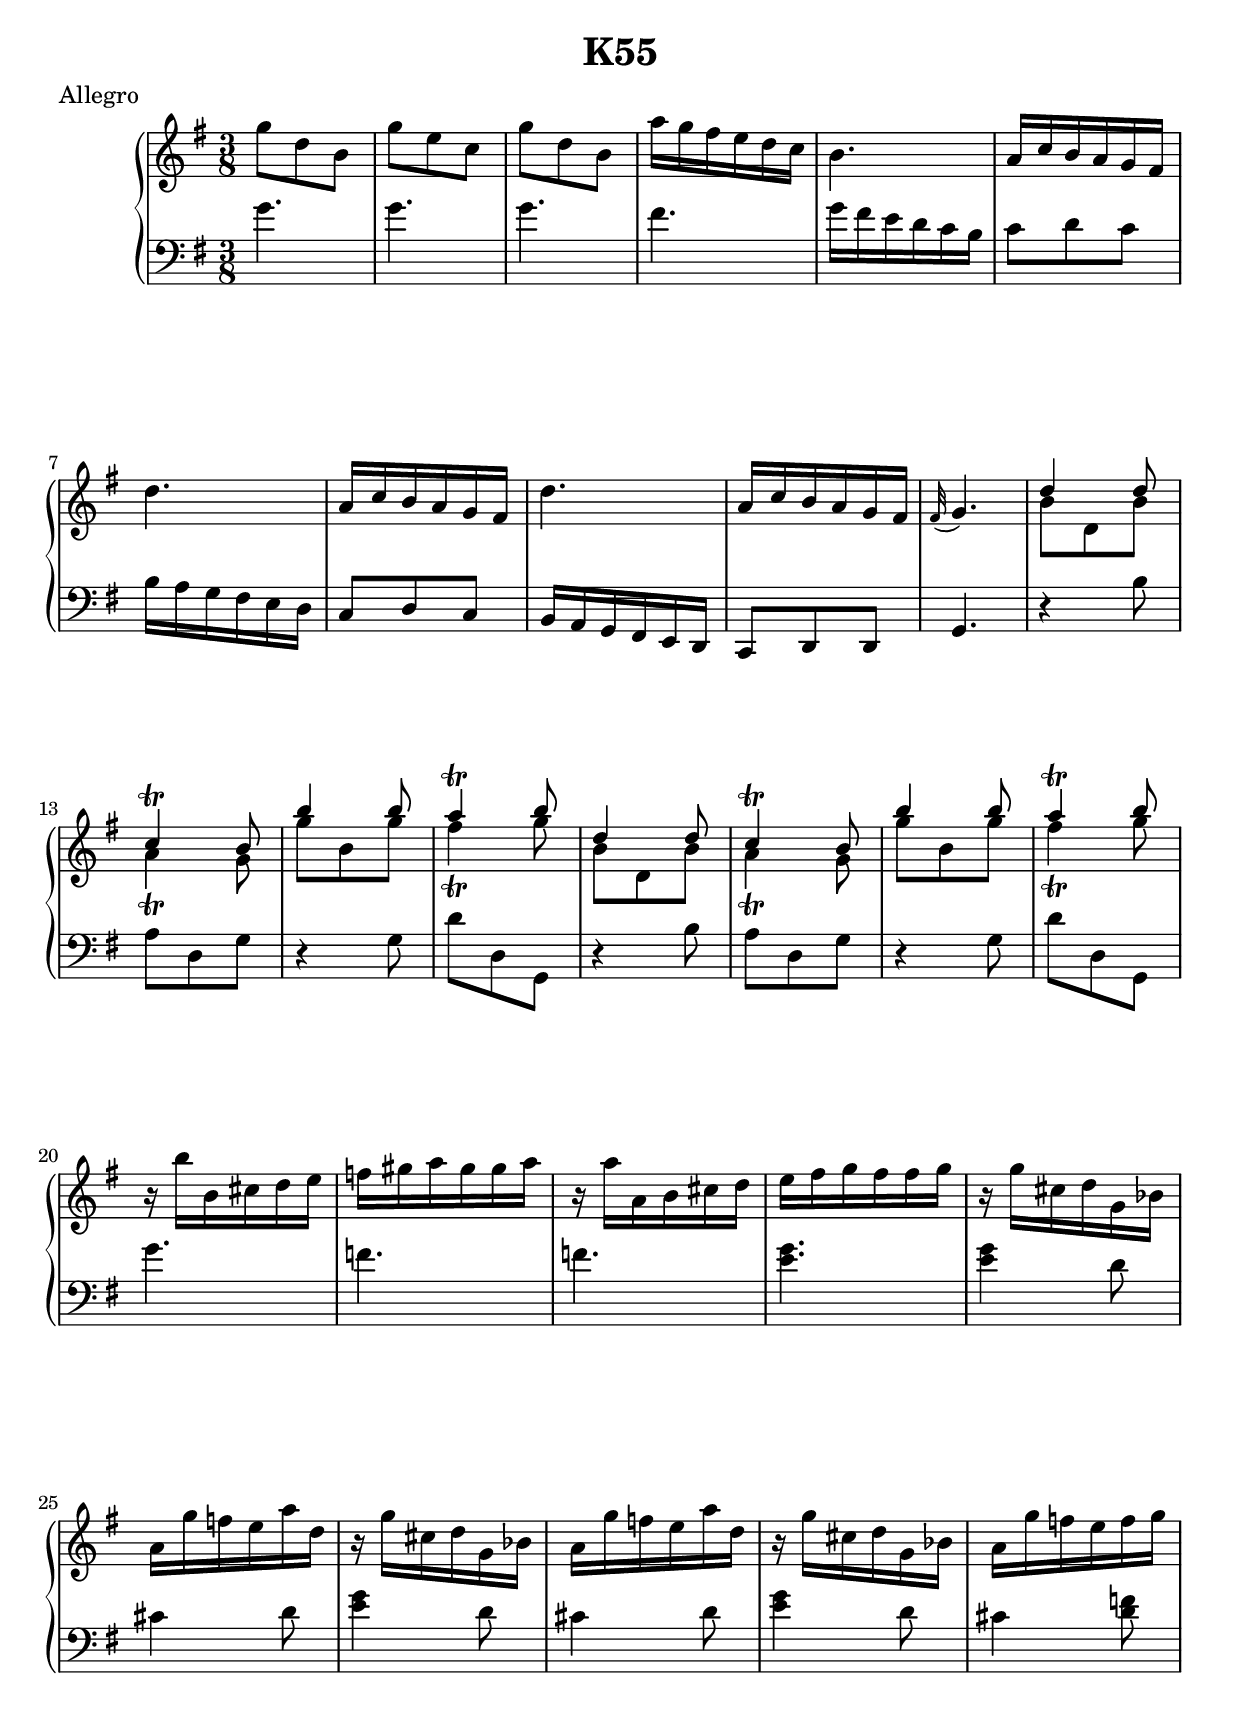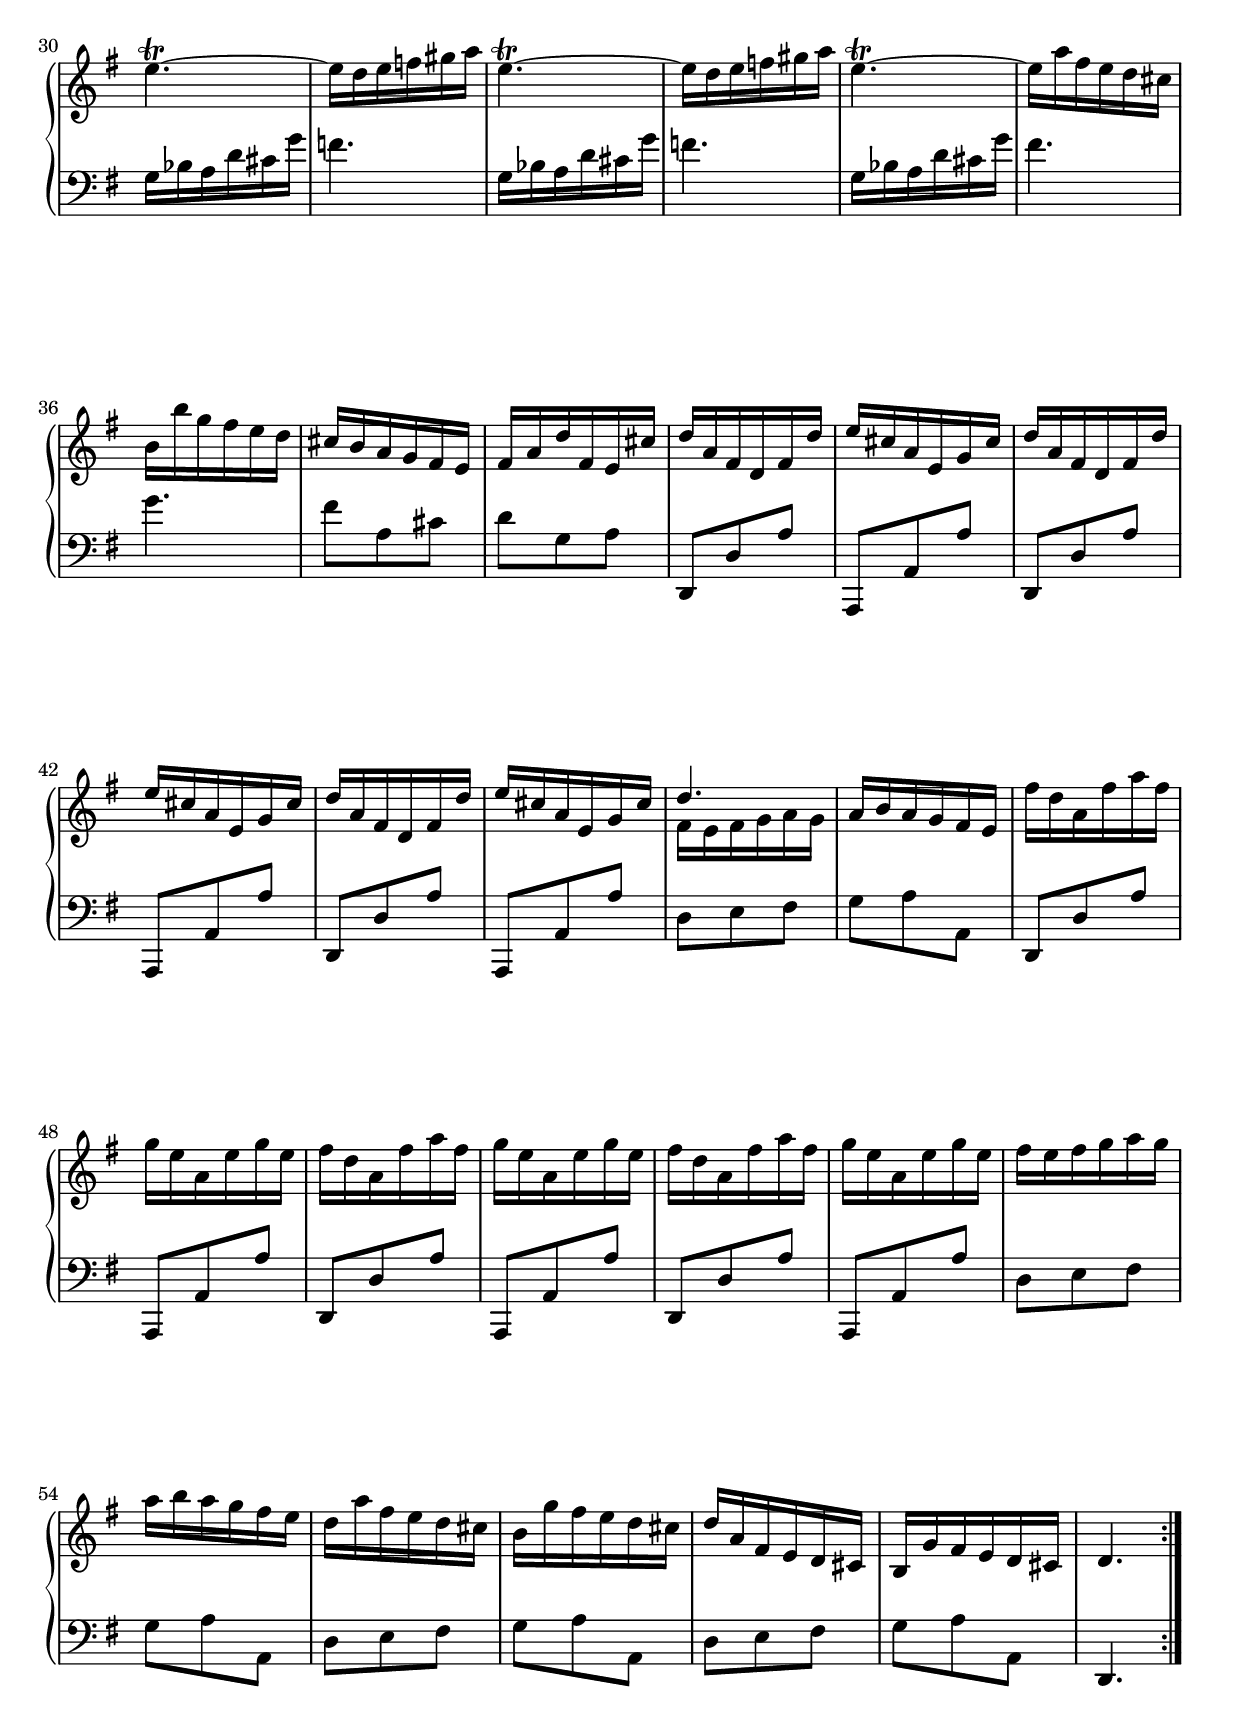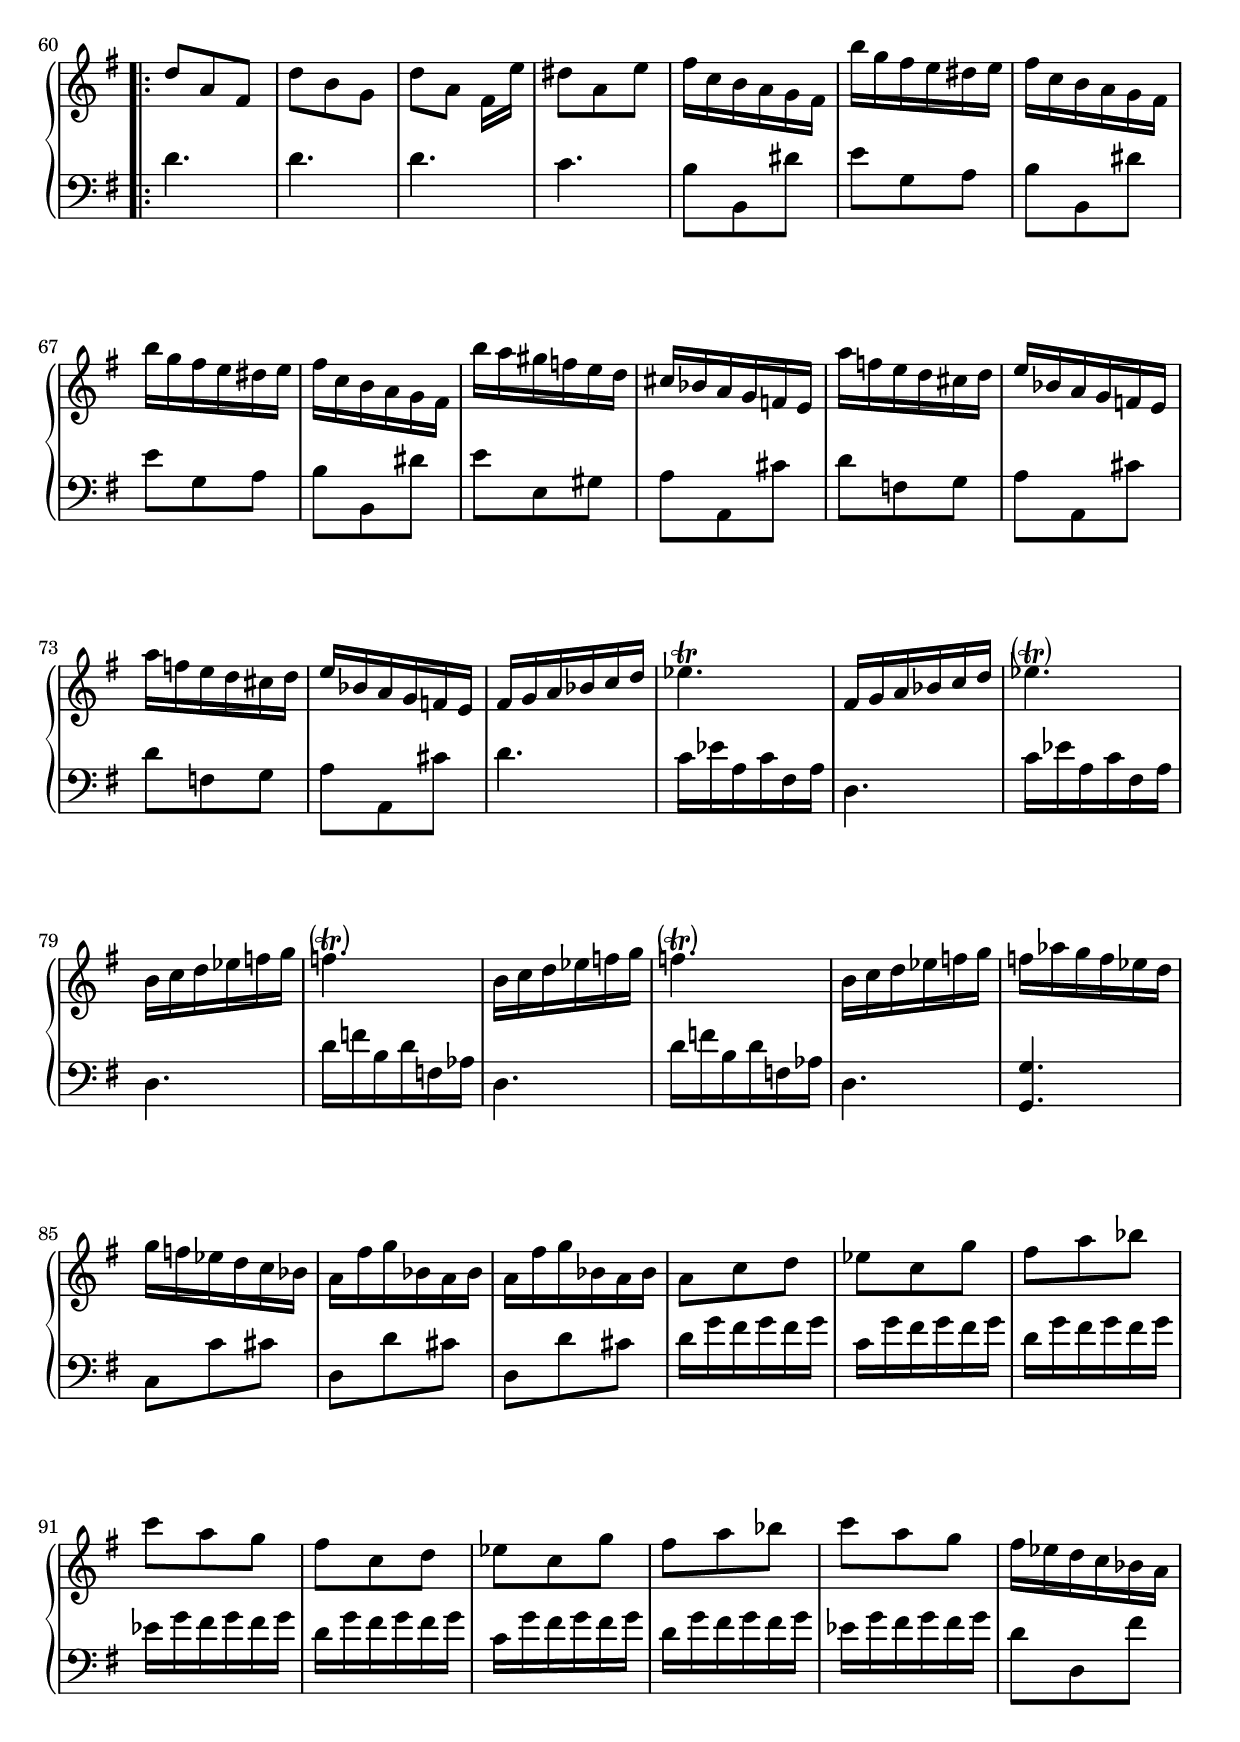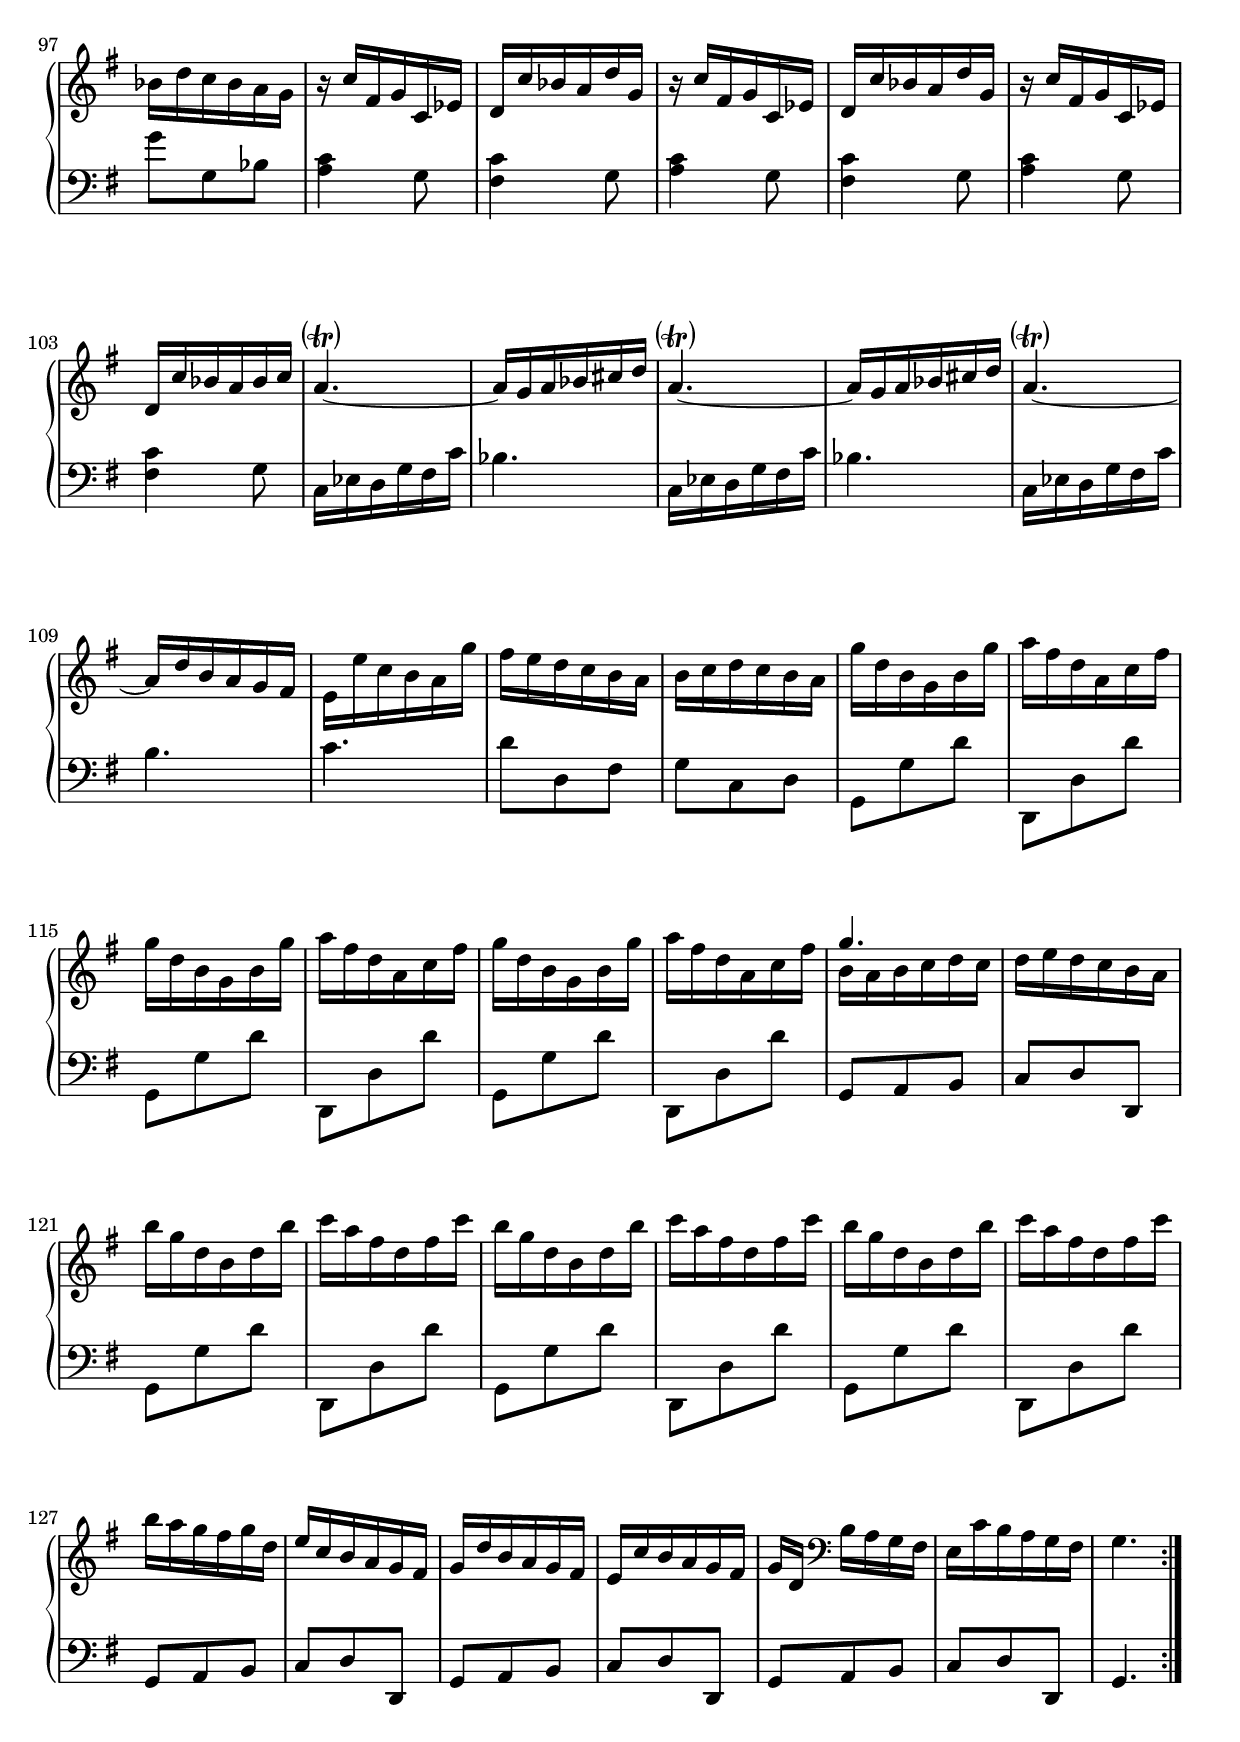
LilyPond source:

\version "2.18.2"
\version "2.18.2"

su = \stemUp
sd = \stemDown
sn = \stemNeutral
tu = \tieUp
td = \tieDown
tn = \tieNeutral
cstr = \change Staff = "right"
cstl = \change Staff = "left"

global = {
  \key g \major
  \time 3/8
  \override ParenthesesItem #'font-size = #+2
}

right = \relative c''' {
  \global
 
  \repeat volta 2 {
    g8 d b
    g' e c
    g' d b
    a'16 g fis e d c
    b4.
    a16 c b a g fis
    
    d'4.
    a16 c b a g fis
    d'4.
    a16 c b a g fis
    \appoggiatura fis32 g4.
    
    \repeat unfold 2 {
      <<{ d'4 d8 c4-\trill b8 b'4 b8 a4-\trill b8 } \\
        { b,8 d, b' a4-\trill g8 g' b, g' fis4-\trill g8 }>>
    }

    r16 b b, cis d e 
    f gis a gis gis a
    r a a, b cis d
    e fis g fis fis g
    r g cis, d g, bes
    
    \repeat unfold 2 {
      a g' f e a d,
      r g cis, d g, bes
    }
    a g' f e f g
    
    \repeat unfold 2 {
      e4.-\trill ~ 
      e16 d e f gis a
    }
    e4.-\trill ~
    e16 a fis e d cis
    
    b b' g fis e d
    cis b a g fis e
    fis a d fis, e cis'

    \repeat unfold 3 {
      d a fis d fis d'
      e cis a e g cis
    }
    <<{ d4. } \\ { fis,16 e fis g a g }>>
    a b a g fis e
    fis' \repeat unfold 3 {
      d a fis' a fis
      g e a, e' g e fis 
    }
    e fis g a g
    
    a b a g fis e
    d a' fis e d cis
    b g' fis e d cis
    d a fis e d cis
    b g' fis e d cis
    d4.
  }
  
  \repeat volta 2 {
    d'8 a fis
    d' b g
    d' a fis16[ e']
    dis8 a e'
    fis16 c b a g fis
    
    \repeat unfold 2 {
      b' g fis e dis e
      fis c b a g fis }
    b' a gis f e d
    cis bes a g f e
    
    \repeat unfold 2 {
      a' f e d cis d
      e bes a g f e }
    fis g a bes c d
    ees4.-\trill
    fis,16 g a bes c d
    ees4.-\parenthesize-\trill
    
    \repeat unfold 2 {
      b16 c d ees f g 
      f4.-\parenthesize-\trill }
    b,16 c d ees f g 
    f aes g f ees d
    
    g f ees d c bes
    \repeat unfold 2 {
      a fis' g bes, a bes}
    a8 c d
    ees c g'
    fis a bes
    
    c a g
    fis c d
    ees c g'
    fis a bes
    c a g
    fis16 ees d c bes a
    
    bes d c bes a g
    \repeat unfold 2 {
      r16 c fis, g c, ees
      d c' bes a d g, }
    r16 c fis, g c, ees
    
    d c' bes a bes c
    \repeat unfold 2 { 
      a4.-\parenthesize-\trill ~
      a16 g a bes cis d }
    a4.-\parenthesize-\trill ~
    
    a16 d b a g fis
    e e' c b a g'
    fis e d c b a
    b c d c b a
    
    \repeat unfold 3 {
      g' d b g b g'
      a fis d a c fis }
    <<{ g4. } \\ { b,16 a b c d c }>>
    d e d c b a
    
    \repeat unfold 3 {
      b' g d b d b'
      c a fis d fis c' }
    
    b a g fis g d
    e c b a g fis
    g d' b a g fis
    e c' b a g fis
    g[ d] \clef bass b a g fis
    e c' b a g fis
    g4.
  }
}
 
left = \relative c'' {
  \global
  
  \repeat volta 2 {
    g4. g g fis
    g16 fis e d c b
    c8 d c
    
    b16 a g fis e d
    c8 d c
    b16 a g fis e d
    c8 d d
    g4.
    
    \repeat unfold 2 {
      r4 b'8
      a d, g
      r4 g8
      d' d, g,
    }
    
    g''4. f f <e g> 
    \repeat unfold 2 {
      <e g>4 d8 cis4 d8
    }
    <e g>4 d8 
    cis4 <d f>8
    
    \repeat unfold 2 {
      g,16 bes a d cis g' f4. }
    g,16 bes a d cis g' 
    fis4.
    
    g4.
    fis8 a, cis
    d g, a
    \repeat unfold 3 {
      d,, d' a' a,, a' a' }
    
    d, e fis
    g a a,
    d, d' a' 
    a,, a' a'
    \repeat unfold 2 {
      d,, d' a' a,, a' a' }

    \repeat unfold 3 {
      d, e fis g a a, }
    d,4.
  }
  
  \repeat volta 2 {
    d'' d d c
    \repeat unfold 2 {
      b8 b, dis' 
      e g, a }
    
    b b, dis' 
    e e, gis
    \repeat unfold 2 {
      a a, cis' d f, g }
    
    a a, cis'
    d4.
    \repeat unfold 2 {
      c16 ees a, c fis, a
      d,4. }
    
    \repeat unfold 2 {
      d'16 f b, d f, aes d,4. }
    <g, g'>4.
    
    c8 c' cis
    d, d' cis
    d, d' cis
    d16 g fis g fis g
    c, g' fis g fis g
    d g fis g fis g
    
    ees g fis g fis g
    d g fis g fis g
    c, g' fis g fis g
    d g fis g fis g
    ees g fis g fis g
    d8 d, fis'
    
    g g, bes
    \repeat unfold 3 {
      <a c>4 g8
      <fis c'>4 g8 }
    
    \repeat unfold 2 {
      c,16 ees d g fis c' bes4. }
    c,16 ees d g fis c'
    
    b4. c
    d8 d, fis 
    g c, d
    g, \repeat unfold 3 {
      g' d' d,, d' d' g,, }
    a b c d d,
    
    \repeat unfold 3 {
      g g' d' d,, d' d' }
     
    g,, a b
    c d d,
    \repeat unfold 2 {
      g a b c d d, }
    g4.
  }
}


breaks = {
  \repeat volta 2 {
    s4.*6 \break s4.*6 \break s4.*7 \break s4.*5 \break s4.*5 \pageBreak
    s4.*6 \break s4.*6 \break s4.*6 \break s4.*6 \break s4.*6 \pageBreak
  }
  \repeat volta 2 {
    s4.*7 \break s4.*6 \break s4.*6 \break s4.*6 \break s4.*6 \break s4.*6 \pageBreak  
    s4.*6 \break s4.*6 \break s4.*6 \break s4.*6 \break s4.*6 \break s4.*7 \pageBreak  
  }
}

#(set-global-staff-size 21)

\header {
  title = "K55"
  meter = "Allegro"
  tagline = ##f
}

\paper {
  #(set-paper-size "a4")
  print-page-number = ##f
  between-system-padding = #0.1
  between-system-space = #0.1
  ragged-last-bottom = ##f
  ragged-bottom = ##f
}

\score {
  \new PianoStaff <<
    \new Staff = "right" {
      << 
        \breaks
        \right
      >>
    }
    \new Staff = "left" { 
      <<
      \clef bass \left 
      {s4.*59 \pageBreak}
      >>
    }
  >>
  \layout { }
}
